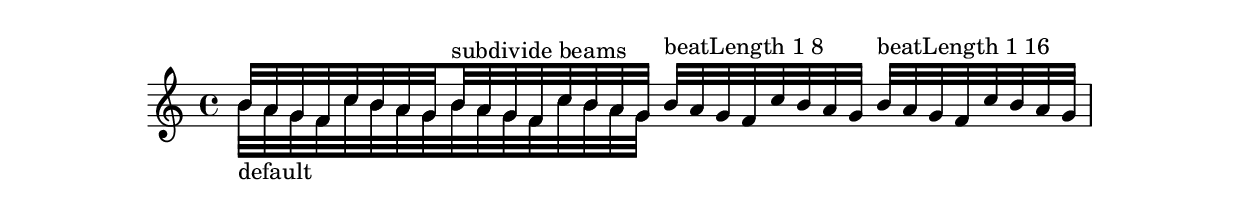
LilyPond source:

%% Do not edit this file; it is auto-generated from LSR http://lsr.dsi.unimi.it
%% This file is in the public domain.
\version "2.11.50"

\header {
  lsrtags = "rhythms"

  texidoc = "
Beams can be subdivided automatically.  By setting the property
@code{subdivideBeams}, beams are subdivided at beat positions (as
specified in @code{beatLength}). 

"
  doctitle = "Automatic beam subdivisions"
} % begin verbatim
\score {
  \new Staff \relative c'' {
    << {
      \voiceOne
      \set subdivideBeams = ##t
      b32[ a g f c' b a g b^"subdivide beams" a g f c' b a g]
      \oneVoice
    }
    \new Voice {
      \voiceTwo
      b32_"default"[ a g f c' b a g b a g f c' b a g]
    } >>
    \set beatLength = #(ly:make-moment 1 8)
    b32^"beatLength 1 8"[ a g f c' b a g]
    \set beatLength = #(ly:make-moment 1 16)
    b32^"beatLength 1 16"[ a g f c' b a g]
  }
}

